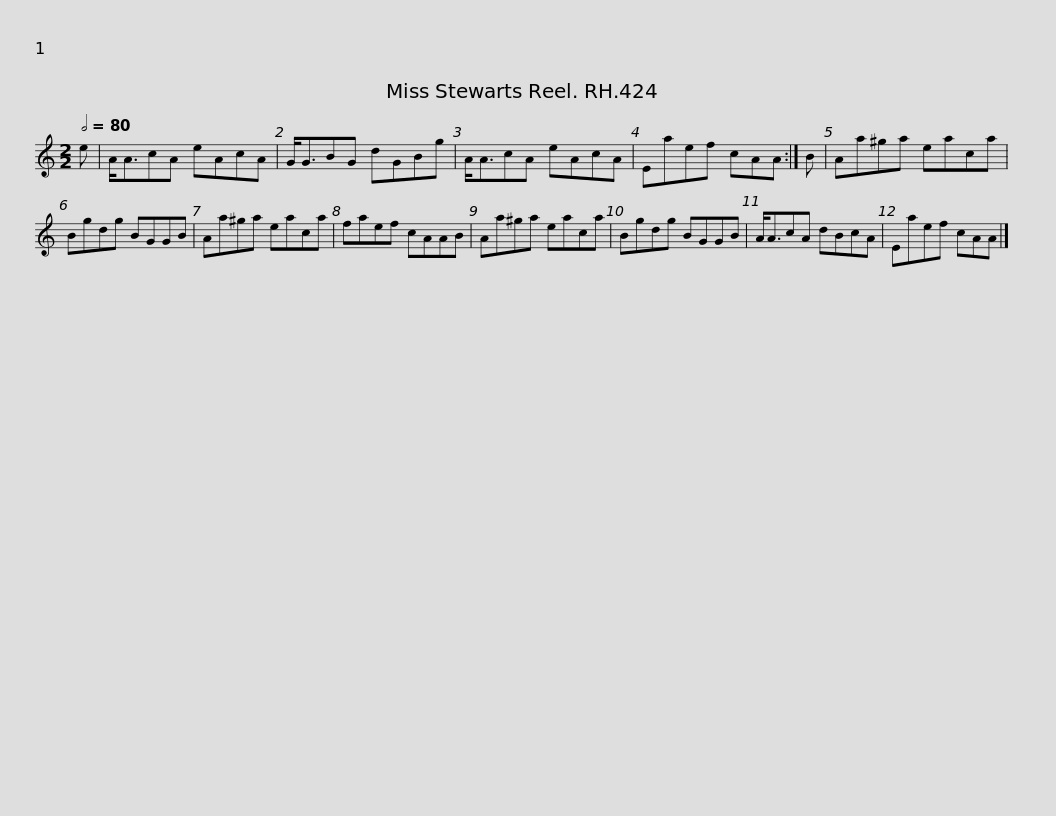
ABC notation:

X:1
L:1/8
Q:1/2=80
M:2/2
I:linebreak $
K:C
V:1 treble
V:1
 e | A<AcA eAcA | G<GBG dGBg | A<AcA eAcA | Eaef cAA :| %5
 B | Aa^ga eaca |$ Bgdg BGGB | Aa^ga eaca | faef cAAB | %10
 Aa^ga eaca | Bgdg BGGB |$ A<AcA dBcA | Eaef cAA |] %14
